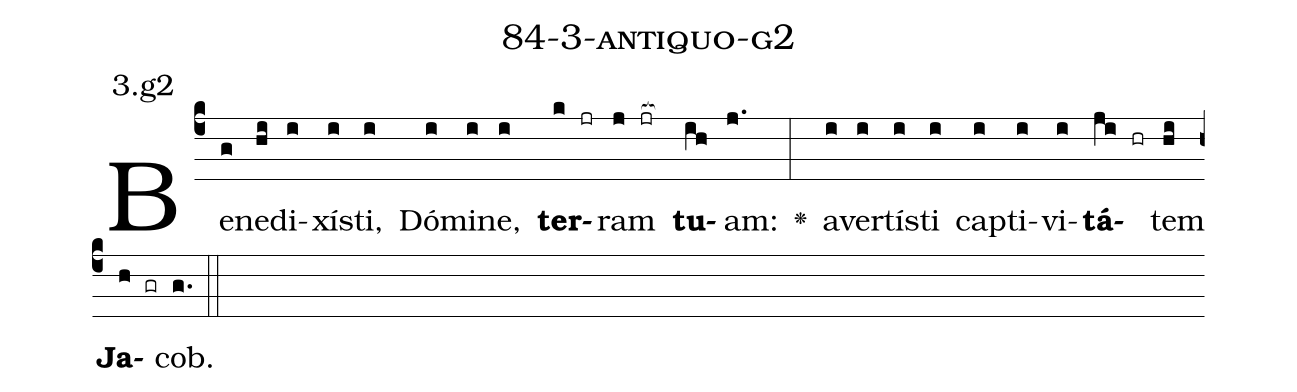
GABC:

name: 84-3-antiquo-g2;
annotation: 3.g2;
%%
(c4)Be(g)ne(hi)di(i)xís(i)ti,(i) Dó(i)mi(i)ne,(i) <b>ter</b>(k jr)ram(j jr[ocb:1{]) <b>tu</b>(ih[ocb:0}])am:(j.) <v>\greheightstar</v>(:) a(i)ver(i)tís(i)ti(i) cap(i)ti(i)vi(i)<b>tá</b>(ji hr)tem(hi) <b>Ja</b>(h gr)cob.(g.) (::)


%E(i) u(i) o(ji) u(hi) a(h) e.(g.) (::)
